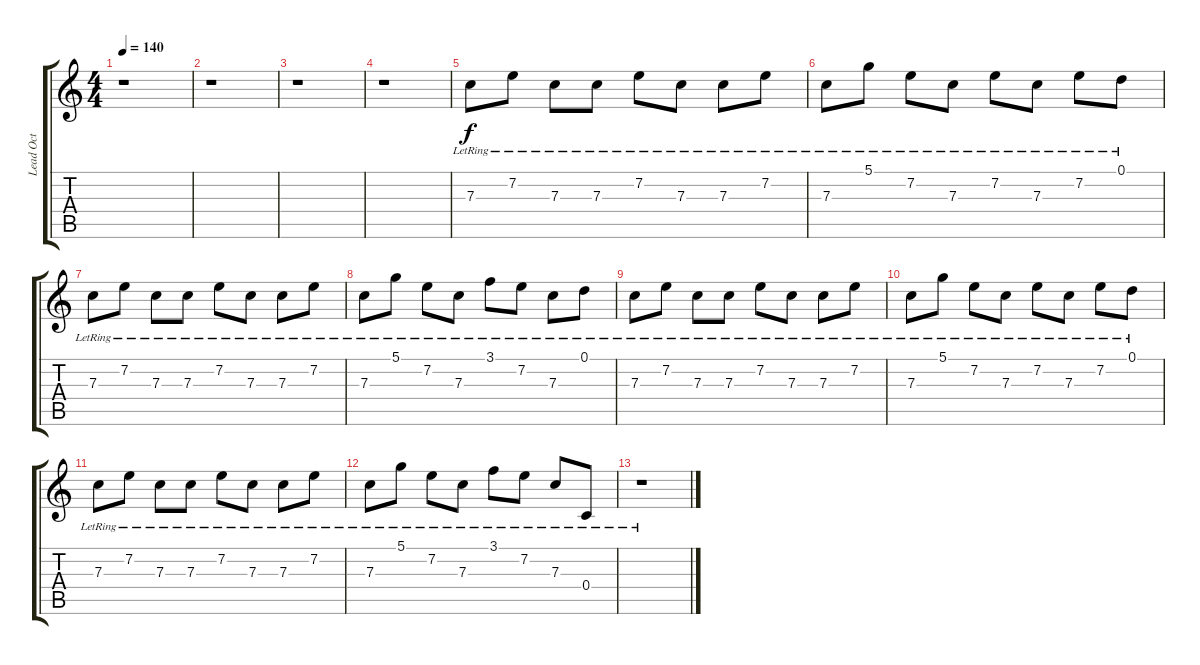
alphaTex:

\track ("Lead Oct" "Lead Oct") {instrument distortionguitar}
\staff {score tabs}
\tuning (D4 A3 F3 C3 G2 C2) {hide}
\ts (4 4)
\tempo 140
\clef g2
\ks c
r.1{dy f} |
r.1 |
r.1 |
r.1 |
7.3{lr}.8 7.2{lr}.8 7.3{lr}.8 7.3{lr}.8 7.2{lr}.8 7.3{lr}.8 7.3{lr}.8 7.2{lr}.8 |
7.3{lr}.8 5.1{lr}.8 7.2{lr}.8 7.3{lr}.8 7.2{lr}.8 7.3{lr}.8 7.2{lr}.8 0.1{lr}.8 |
7.3{lr}.8 7.2{lr}.8 7.3{lr}.8 7.3{lr}.8 7.2{lr}.8 7.3{lr}.8 7.3{lr}.8 7.2{lr}.8 |
7.3{lr}.8 5.1{lr}.8 7.2{lr}.8 7.3{lr}.8 3.1{lr}.8 7.2{lr}.8 7.3{lr}.8 0.1{lr}.8 |
7.3{lr}.8 7.2{lr}.8 7.3{lr}.8 7.3{lr}.8 7.2{lr}.8 7.3{lr}.8 7.3{lr}.8 7.2{lr}.8 |
7.3{lr}.8 5.1{lr}.8 7.2{lr}.8 7.3{lr}.8 7.2{lr}.8 7.3{lr}.8 7.2{lr}.8 0.1{lr}.8 |
7.3{lr}.8 7.2{lr}.8 7.3{lr}.8 7.3{lr}.8 7.2{lr}.8 7.3{lr}.8 7.3{lr}.8 7.2{lr}.8 |
7.3{lr}.8 5.1{lr}.8 7.2{lr}.8 7.3{lr}.8 3.1{lr}.8 7.2{lr}.8 7.3{lr}.8 0.4{lr}.8 |
r.1
